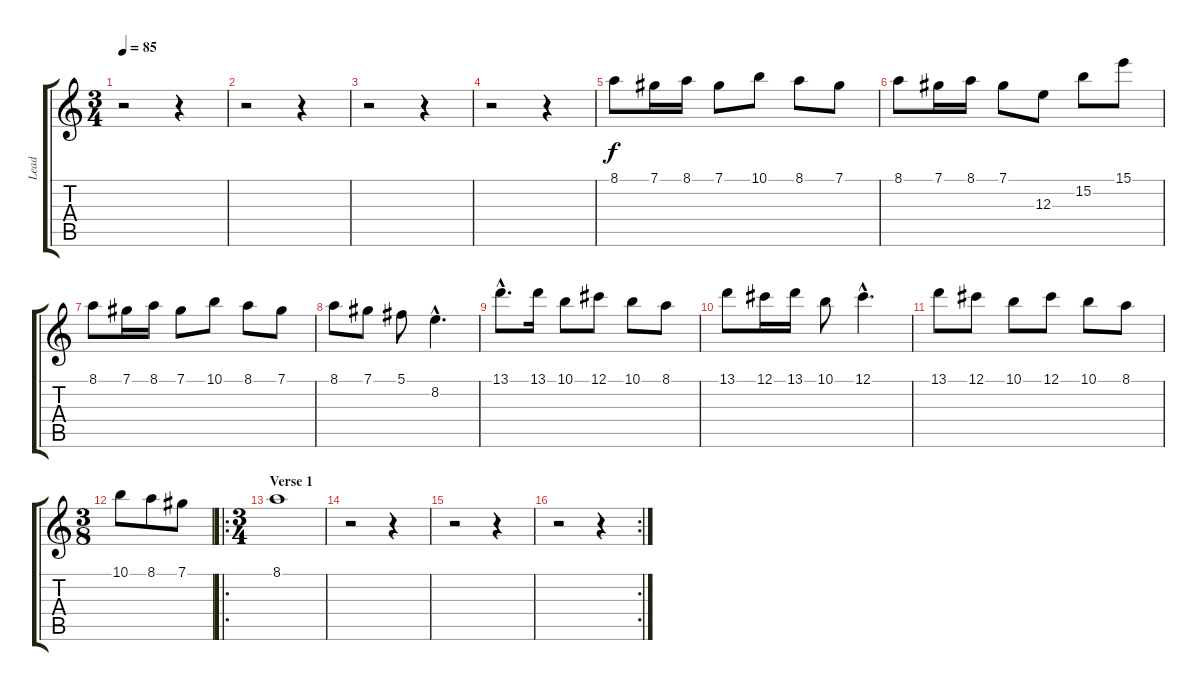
\track ("Lead" "Lead") {instrument acousticguitarsteel}
\staff {score tabs}
\tuning (Db4 Ab3 E3 B2 Gb2 Db2) {hide}
\ts (3 4)
\tempo 85
\clef g2
\ks c
r.2{dy f instrument acousticguitarsteel} r.4 |
r.2 r.4 |
r.2 r.4 |
r.2 r.4 |
8.1.8 7.1.16 8.1.16 7.1.8 10.1.8 8.1.8 7.1.8 |
8.1.8 7.1.16 8.1.16 7.1.8 12.3.8 15.2.8 15.1.8 |
8.1.8 7.1.16 8.1.16 7.1.8 10.1.8 8.1.8 7.1.8 |
8.1.8 7.1.8 5.1.8 8.2{hac}.4{d} |
13.1{hac}.8{d} 13.1.16 10.1.8 12.1.8 10.1.8 8.1.8 |
13.1.8 12.1.16 13.1.16 10.1.8 12.1{hac}.4{d} |
13.1.8 12.1.8 10.1.8 12.1.8 10.1.8 8.1.8 |
\ts (3 8)
10.1.8 8.1.8 7.1.8 |
\ro
\ts (3 4)
\section ("" "Verse 1")
8.1.1 |
r.2{volume 0} r.4 |
r.2 r.4 |
\rc 2
r.2 r.4
